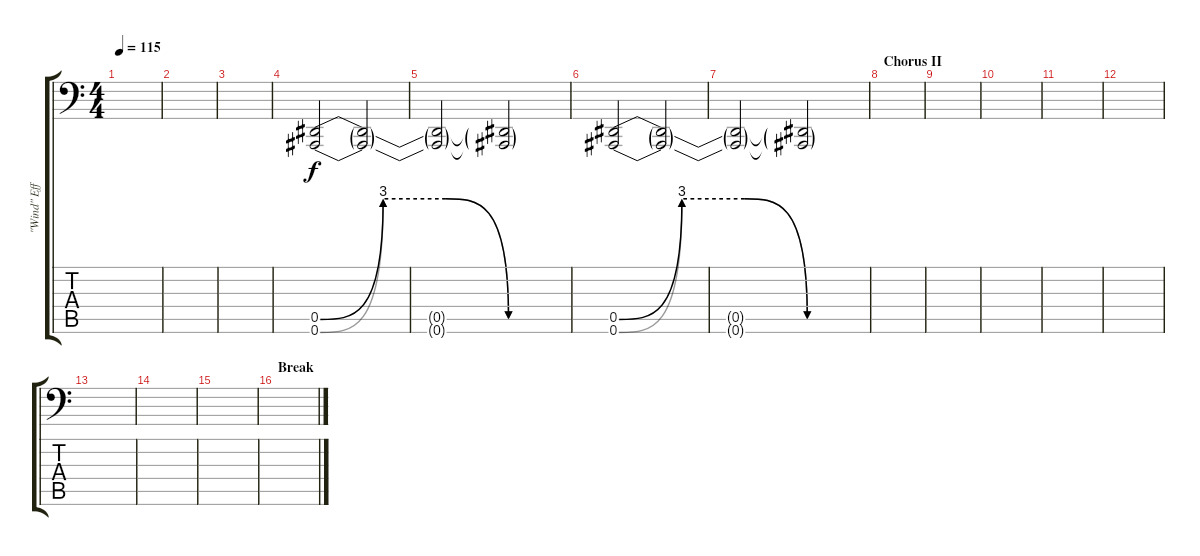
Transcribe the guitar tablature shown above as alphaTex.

\track ("\"Wind\" Effect I " "\"Wind\" Eff") {instrument fx7echoes}
\staff {score tabs}
\tuning (Bb3 F3 Db3 Ab2 Eb2 Bb1) {hide}
\ts (4 4)
\tempo 115
\clef f4
\ks c
|
|
|
(0.5{be (custom 0 0 15 12 30 12 45 0 60 0)} 0.6{be (custom 0 0 15 12 30 12 45 0 60 0)}).2{volume 10} (0.5{t} 0.6{t}).2 |
(0.5{t} 0.6{t}).2 (0.5{t} 0.6{t}).2 |
(0.5{be (custom 0 0 15 12 30 12 45 0 60 0)} 0.6{be (custom 0 0 15 12 30 12 45 0 60 0)}).2 (0.5{t} 0.6{t}).2 |
(0.5{t} 0.6{t}).2 (0.5{t} 0.6{t}).2 |
\section ("" "Chorus II")
|
|
|
|
|
|
|
|
\section ("" "Break")
